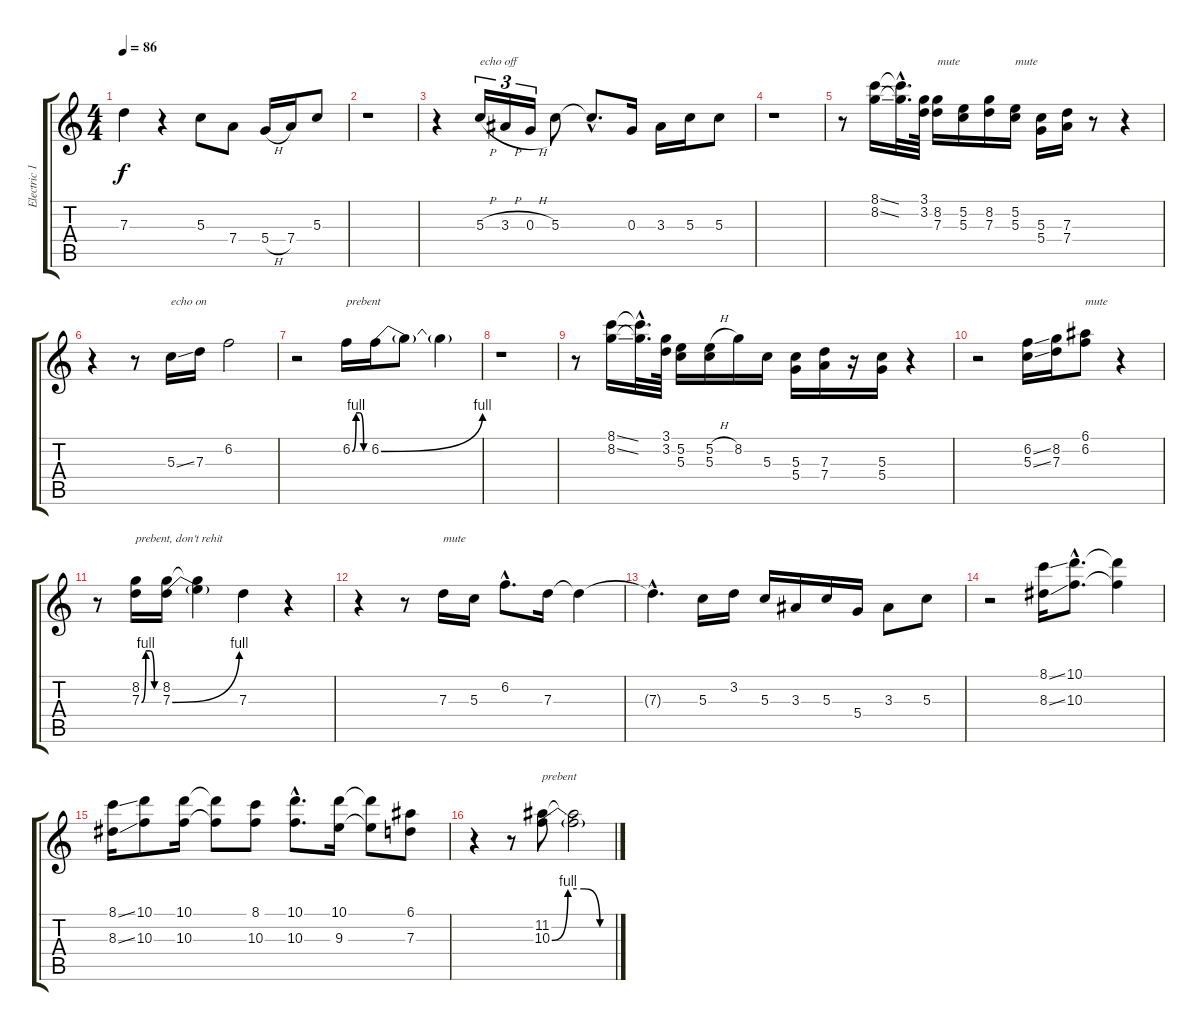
\track ("Electric 1" "Electric 1") {instrument electricguitarclean}
\staff {score tabs}
\tuning (E4 B3 G3 D3 A2 E2) {hide}
\ts (4 4)
\tempo 86
\clef g2
\ks c
7.3{t}.4{dy f} r.4 5.3.8 7.4.8 5.4{h}.16 7.4.16 5.3.8 |
r.1 |
r.4 5.3{h}.16{tu (3 2) txt "echo off"} 3.3{h}.16{tu (3 2)} 0.3{h}.16{tu (3 2)} 5.3.8 5.3{hac t}.8{d} 0.3.16 3.3.16 5.3.16 5.3.8 |
r.1 |
r.8 (8.1{ss} 8.2{ss}).16 (8.1{hac t} 8.2{hac t}).32{d} (3.1 3.2).64 (8.2 7.3).16{txt "mute"} (5.2 5.3).16 (8.2 7.3).16 (5.2 5.3).16{txt "mute"} (5.3 5.4).16 (7.3 7.4).16 r.8 r.4 |
r.4 r.8 5.3{ss}.16{txt "echo on"} 7.3.16 6.2.2 |
r.2 6.2{be (custom 0 0 15 4 30 4 45 0 60 0)}.16{txt "prebent"} 6.2{be (bend 0 0 60 4)}.16 6.2{t}.8 6.2{t}.4 |
r.1 |
r.8 (8.1{ss} 8.2{ss}).16 (8.1{hac t} 8.2{hac t}).32{d} (3.1 3.2).64 (5.2 5.3).16 (5.2{h} 5.3).16 8.2.16 5.3.16 (5.3 5.4).16 (7.3 7.4).16 r.16 (5.3 5.4).16 r.4 |
r.2 (6.2{ss} 5.3{ss}).16 (8.2 7.3).16 (6.1 6.2).8{txt "mute"} r.4 |
r.8 (8.2 7.3{be (custom 0 0 15 4 30 4 45 0 60 0)}).16{txt "prebent, don't rehit"} (8.2 7.3{be (bend 0 0 60 4)}).16 (8.2{t} 7.3{t}).4 7.3.4 r.4 |
r.4 r.8 7.3.16{txt "mute"} 5.3.16 6.2{hac}.8{d} 7.3.16 7.3{t}.4 |
7.3{hac t}.4{d} 5.3.16 3.2.16 5.3.16 3.3.16 5.3.16 5.4.16 3.3.8 5.3.8 |
r.2 (8.1{ss} 8.3{ss}).16 (10.1{hac} 10.3{hac}).8{d} (10.1{t} 10.3{t}).4 |
(8.1{ss} 8.3{ss}).16 (10.1 10.3).8 (10.1 10.3).16 (10.1{t} 10.3{t}).8 (8.1 10.3).8 (10.1{hac} 10.3{hac}).8{d} (10.1 9.3).16 (10.1{t} 9.3{t}).8 (6.1 7.3).8 |
r.4 r.8 (11.2 10.3{be (custom 0 0 15 4 30 4 45 0 60 0)}).8{txt "prebent"} (11.2{t} 10.3{t}).2
